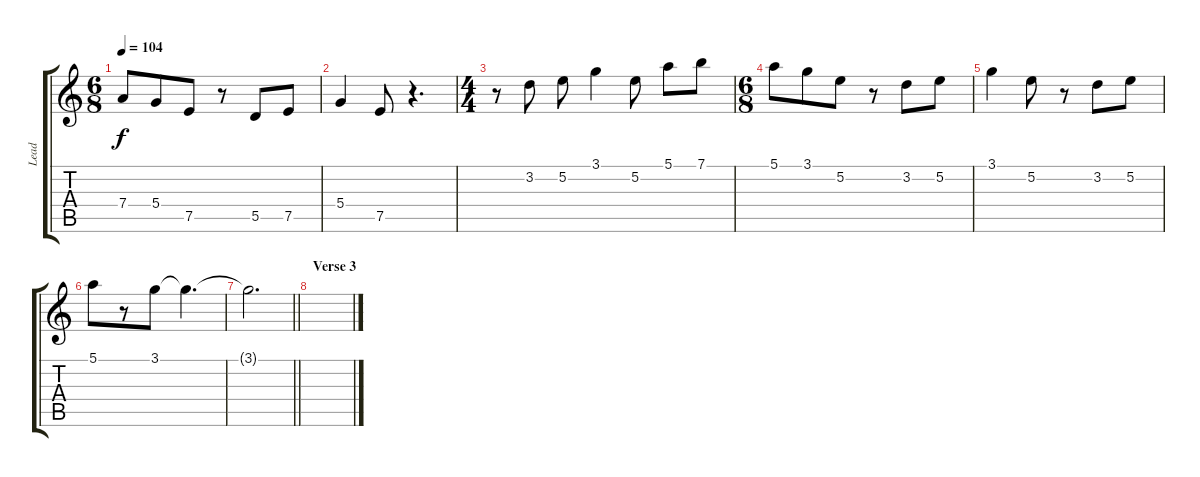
\track ("Lead" "Lead") {instrument distortionguitar}
\staff {score tabs}
\tuning (E4 B3 G3 D3 A2 E2) {hide}
\ts (6 8)
\tempo 104
\clef g2
\ks c
7.4.8{dy f} 5.4.8 7.5.8 r.8 5.5.8 7.5.8 |
5.4.4 7.5.8 r.4{d} |
\ts (4 4)
r.8 3.2.8 5.2.8 3.1.4 5.2.8 5.1.8 7.1.8 |
\ts (6 8)
5.1.8 3.1.8 5.2.8 r.8 3.2.8 5.2.8 |
3.1.4 5.2.8 r.8 3.2.8 5.2.8 |
5.1.8 r.8 3.1.8 3.1{t}.4{d} |
\barLineRight lightlight
3.1{t}.2{d} |
\section ("" "Verse 3")
